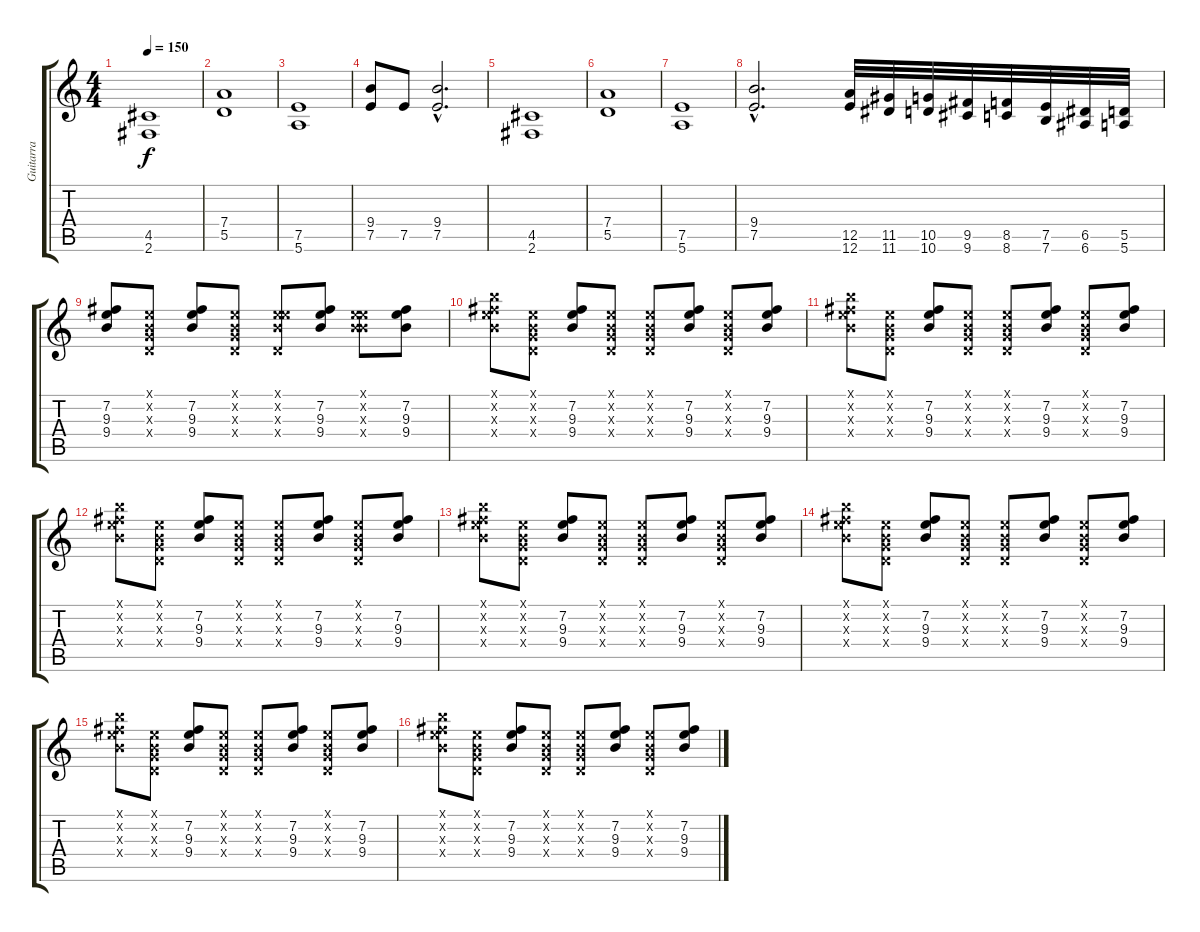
\track ("Guitarra" "Guitarra") {instrument distortionguitar}
\staff {score tabs}
\tuning (E4 B3 G3 D3 A2 E2) {hide}
\ts (4 4)
\tempo 150
\clef g2
\ks c
(4.5 2.6).1{dy f volume 7} |
(7.4 5.5).1 |
(7.5 5.6).1 |
(9.4 7.5).8 7.5.8 (9.4{hac} 7.5{hac}).2{d} |
(4.5 2.6).1 |
(7.4 5.5).1 |
(7.5 5.6).1 |
(9.4{hac} 7.5{hac}).2{d volume 13} (12.5 12.6).32 (11.5 11.6).32 (10.5 10.6).32 (9.5 9.6).32 (8.5 8.6).32 (7.5 7.6).32 (6.5 6.6).32 (5.5 5.6).32 |
(7.2 9.3 9.4).8 (0.1{x} 0.2{x} 0.3{x} 0.4{x}).8 (7.2 9.3 9.4).8 (0.1{x} 0.2{x} 0.3{x} 0.4{x}).8 (0.1{x} 0.2{x} 9.3{x} 0.4{x}).8 (7.2 9.3 9.4).8 (0.1{x} 0.2{x} 9.3{x} 9.4{x}).8 (7.2 9.3 9.4).8 |
(7.1{x} 7.2{x} 9.3{x} 9.4{x}).8 (0.1{x} 0.2{x} 0.3{x} 0.4{x}).8 (7.2 9.3 9.4).8 (0.1{x} 0.2{x} 0.3{x} 0.4{x}).8 (0.1{x} 0.2{x} 0.3{x} 0.4{x}).8 (7.2 9.3 9.4).8 (0.1{x} 0.2{x} 0.3{x} 0.4{x}).8 (7.2 9.3 9.4).8 |
(7.1{x} 7.2{x} 9.3{x} 9.4{x}).8 (0.1{x} 0.2{x} 0.3{x} 0.4{x}).8 (7.2 9.3 9.4).8 (0.1{x} 0.2{x} 0.3{x} 0.4{x}).8 (0.1{x} 0.2{x} 0.3{x} 0.4{x}).8 (7.2 9.3 9.4).8 (0.1{x} 0.2{x} 0.3{x} 0.4{x}).8 (7.2 9.3 9.4).8 |
(7.1{x} 7.2{x} 9.3{x} 9.4{x}).8 (0.1{x} 0.2{x} 0.3{x} 0.4{x}).8 (7.2 9.3 9.4).8 (0.1{x} 0.2{x} 0.3{x} 0.4{x}).8 (0.1{x} 0.2{x} 0.3{x} 0.4{x}).8 (7.2 9.3 9.4).8 (0.1{x} 0.2{x} 0.3{x} 0.4{x}).8 (7.2 9.3 9.4).8 |
(7.1{x} 7.2{x} 9.3{x} 9.4{x}).8 (0.1{x} 0.2{x} 0.3{x} 0.4{x}).8 (7.2 9.3 9.4).8 (0.1{x} 0.2{x} 0.3{x} 0.4{x}).8 (0.1{x} 0.2{x} 0.3{x} 0.4{x}).8 (7.2 9.3 9.4).8 (0.1{x} 0.2{x} 0.3{x} 0.4{x}).8 (7.2 9.3 9.4).8 |
(7.1{x} 7.2{x} 9.3{x} 9.4{x}).8 (0.1{x} 0.2{x} 0.3{x} 0.4{x}).8 (7.2 9.3 9.4).8 (0.1{x} 0.2{x} 0.3{x} 0.4{x}).8 (0.1{x} 0.2{x} 0.3{x} 0.4{x}).8 (7.2 9.3 9.4).8 (0.1{x} 0.2{x} 0.3{x} 0.4{x}).8 (7.2 9.3 9.4).8 |
(7.1{x} 7.2{x} 9.3{x} 9.4{x}).8 (0.1{x} 0.2{x} 0.3{x} 0.4{x}).8 (7.2 9.3 9.4).8 (0.1{x} 0.2{x} 0.3{x} 0.4{x}).8 (0.1{x} 0.2{x} 0.3{x} 0.4{x}).8 (7.2 9.3 9.4).8 (0.1{x} 0.2{x} 0.3{x} 0.4{x}).8 (7.2 9.3 9.4).8 |
(7.1{x} 7.2{x} 9.3{x} 9.4{x}).8 (0.1{x} 0.2{x} 0.3{x} 0.4{x}).8 (7.2 9.3 9.4).8 (0.1{x} 0.2{x} 0.3{x} 0.4{x}).8 (0.1{x} 0.2{x} 0.3{x} 0.4{x}).8 (7.2 9.3 9.4).8 (0.1{x} 0.2{x} 0.3{x} 0.4{x}).8 (7.2 9.3 9.4).8
